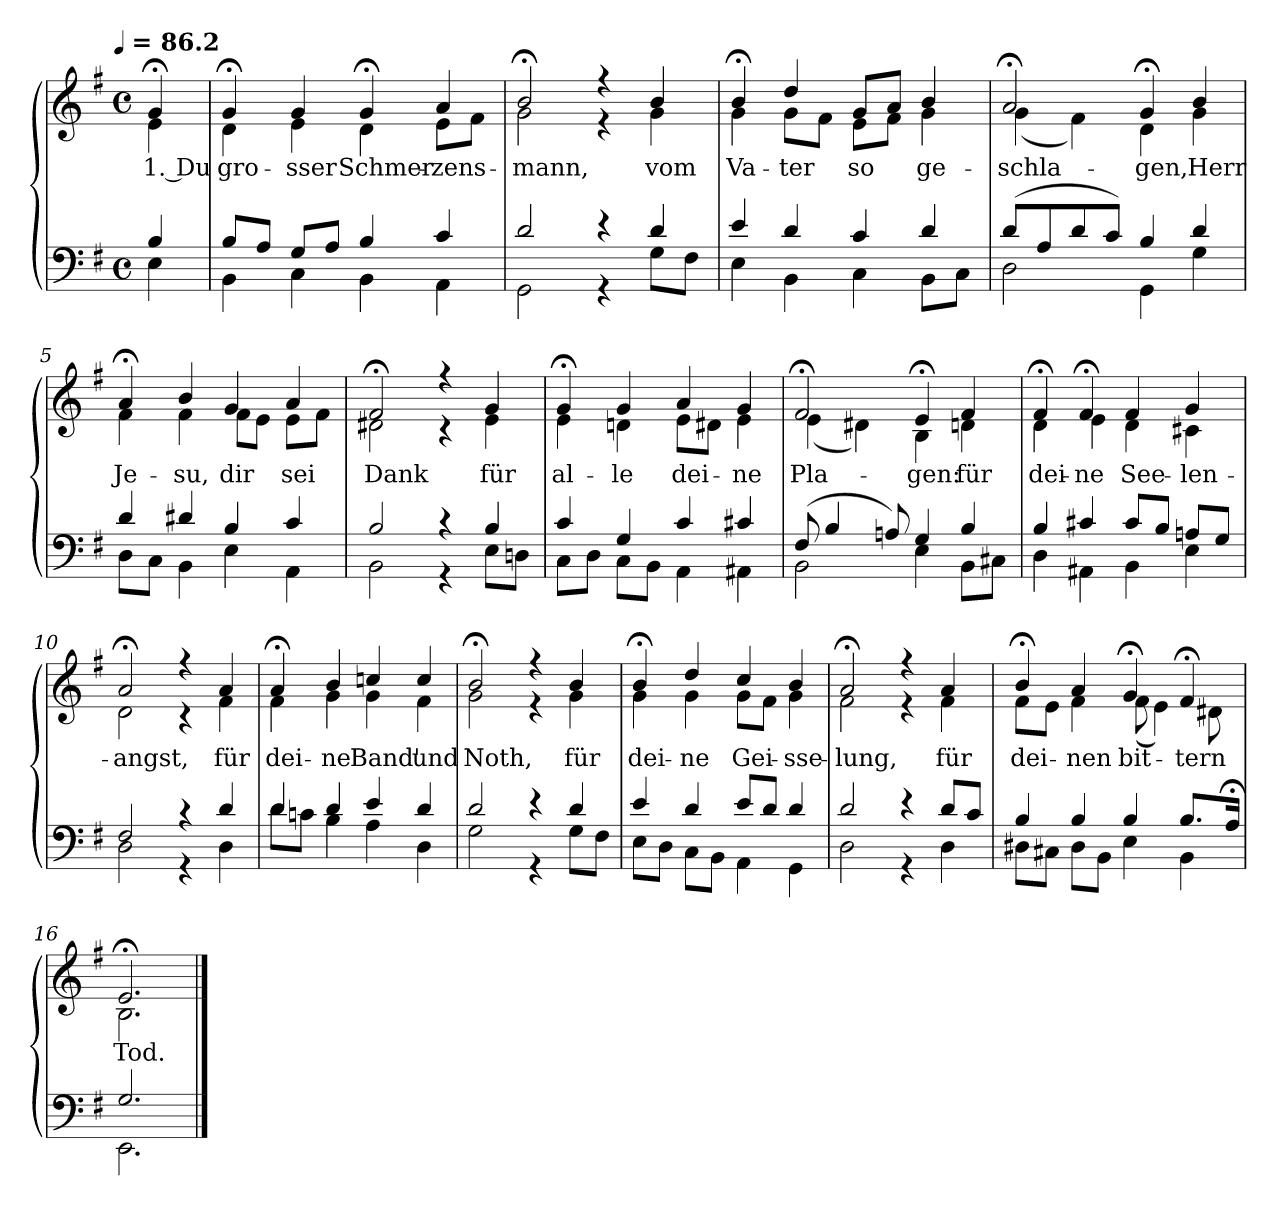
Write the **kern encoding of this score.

**kern	**kern	**text	**dynam
*part1	*part1	*part1	*part1
*staff2	*staff1	*staff1	*staff1/2
*clefF4	*clefG2	*	*
*k[f#]	*k[f#]	*	*
!!LO:TX:omd:t=[quarter] = 86.2
*M4/4	*M4/4	*	*
*met(c)	*met(c)	*	*
*MM86	*MM86	*	*
=	=	=	=
*^	*^	*	*
4B	4E	4g;<	4e	1. Du	.
=1	=1	=1	=1	=1	=1
*	*	*MM86	*	*	*
8BL	4BB	4g;<	4d	gro-	.
8AJ	.	.	.	.	.
8GL	4C	4g	4e	-sser	♩ = 86
8AJ	.	.	.	.	.
4B	4BB	4g;<	4d	Schmer-	♩ = 87
4c	4AA	4a	8eL	-zens-	♩ = 84
.	.	.	8f#J	.	.
=2	=2	=2	=2	=2	=2
2d	2GG	2b;<	2g	-mann,	.
4r	4r	4r	4r	.	.
4d	8GL	4b	4g	vom	♩ = 88
.	8F#J	.	.	.	.
=3	=3	=3	=3	=3	=3
*	*	*MM86	*	*	*
4e	4E	4b;<	4g	Va-	.
4d	4BB	4dd	8gL	-ter	♩ = 84
.	.	.	8f#J	.	.
4c	4C	8gL	8eL	so	♩ = 85
.	.	8aJ	8f#J	.	.
4d	8BBL	4b	4g	ge-	.
.	8CJ	.	.	.	.
=4	=4	=4	=4	=4	=4
*	*	*MM81	*	*	*
(8dL	2D	2a;<	(4g	-schla-	.
8A	.	.	.	.	.
8d	.	.	4f#)	.	.
8cJ)	.	.	.	.	.
4B	4GG	4g;<	4d	gen,	.
4d	4G	4b	4g	Herr	.
!!LO:LB:g=z	!!
=5	=5	=5	=5	=5	=5
*	*	*MM85	*	*	*
4d	8DL	4a;<	4f#	Je-	.
.	8CJ	.	.	.	.
4d#X	4BB	4b	4f#	-su,	.
4B	4E	4g	8f#L	dir	♩ = 83.7
.	.	.	8eJ	.	.
4c	4AA	4a	8eL	sei	♩ = 81.2
.	.	.	8f#J	.	.
=6	=6	=6	=6	=6	=6
*	*	*MM83	*	*	*
2B	2BB	2f#;<	2d#X	Dank	.
4r	4r	4r	4r	.	.
4B	8EL	4g	4e	für	♩ = 87
.	8DnJ	.	.	.	.
=7	=7	=7	=7	=7	=7
4c	8CL	4g;<	4e	al-	.
.	8DJ	.	.	.	.
4G	8CL	4g	4dn	-le	♩ = 86
.	8BBJ	.	.	.	.
4c	4AA	4a	8eL	dei-	♩ = 85
.	.	.	8d#XJ	.	.
4c#X	4AA#X	4g	4e	-ne	♩ = 82
=8	=8	=8	=8	=8	=8
*	*	*MM79	*	*	*
(8F#	2BB	2f#;<	(4e	Pla-	.
4B	.	.	.	.	.
.	.	.	4d#X)	.	.
8An)	.	.	.	.	.
4G	4E	4e;<	4B	-gen:	.
4B	8BBL	4f#	4dn	für	♩ = 84
.	8C#XJ	.	.	.	.
!!LO:LB:g=z	!!
=9	=9	=9	=9	=9	=9
*	*	*MM86	*	*	*
4B	4D	4f#;<	4d	dei-	.
4c#X	4AA#X	4f#;<	4e	-ne	♩ = 85
8c#L	4BB	4f#	4d	See-	.
8BJ	.	.	.	.	.
8AnL	4E	4g	4c#X	-len-	♩ = 84
8GJ	.	.	.	.	.
=10	=10	=10	=10	=10	=10
2F#	2D	2a;<	2d	-angst,	.
4r	4r	4r	4r	.	.
4d	4D	4a	4f#	für	.
=11	=11	=11	=11	=11	=11
4d	8dL	4a;<	4f#	dei-	.
.	8cnJ	.	.	.	.
4d	4B	4b	4g	-ne	.
4e	4A	4ccn	4g	Band'	♩ = 80
4d	4D	4cc	4f#	und	.
=12	=12	=12	=12	=12	=12
2d	2G	2b;<	2g	Noth,	.
4r	4r	4r	4r	.	.
4d	8GL	4b	4g	für	♩ = 83
.	8F#J	.	.	.	.
!!LO:LB:g=z	!!
=13	=13	=13	=13	=13	=13
*	*	*MM85	*	*	*
4e	8EL	4b;<	4g	dei-	.
.	8DJ	.	.	.	.
4d	8CL	4dd	4g	-ne	♩ = 84
.	8BBJ	.	.	.	.
8eL	4AA	4cc	8gL	Gei-	♩ = 80
8dJ	.	.	8f#J	.	.
4d	4GG	4b	4g	-sse-	♩ = 80.7
=14	=14	=14	=14	=14	=14
2d	2D	2a;<	2f#	-lung,	.
4r	4r	4r	4r	.	.
8dL	4D	4a	4f#	für	♩ = 78.7
8cJ	.	.	.	.	.
=15	=15	=15	=15	=15	=15
*	*	*MM79	*	*	*
4B	8D#XL	4b;<	8f#L	dei-	.
.	8C#XJ	.	8eJ	.	.
4B	8D#L	4a	4f#	-nen	♩ = 78
.	8BBJ	.	.	.	.
4B	4E	4g;<	(8f#	bit-	♩ = 61
.	.	.	4e)	.	.
8.BL	4BB	4f#;<	.	-tern	♩ = 60
.	.	.	8d#X	.	.
16A;<Jk	.	.	.	.	.
=16	=16	=16	=16	=16	=16
2.G	2.EE	2.e;<	2.B	Tod.	.
*v	*v	*	*	*	*
*	*v	*v	*	*
==	==	==	==
*-	*-	*-	*-
